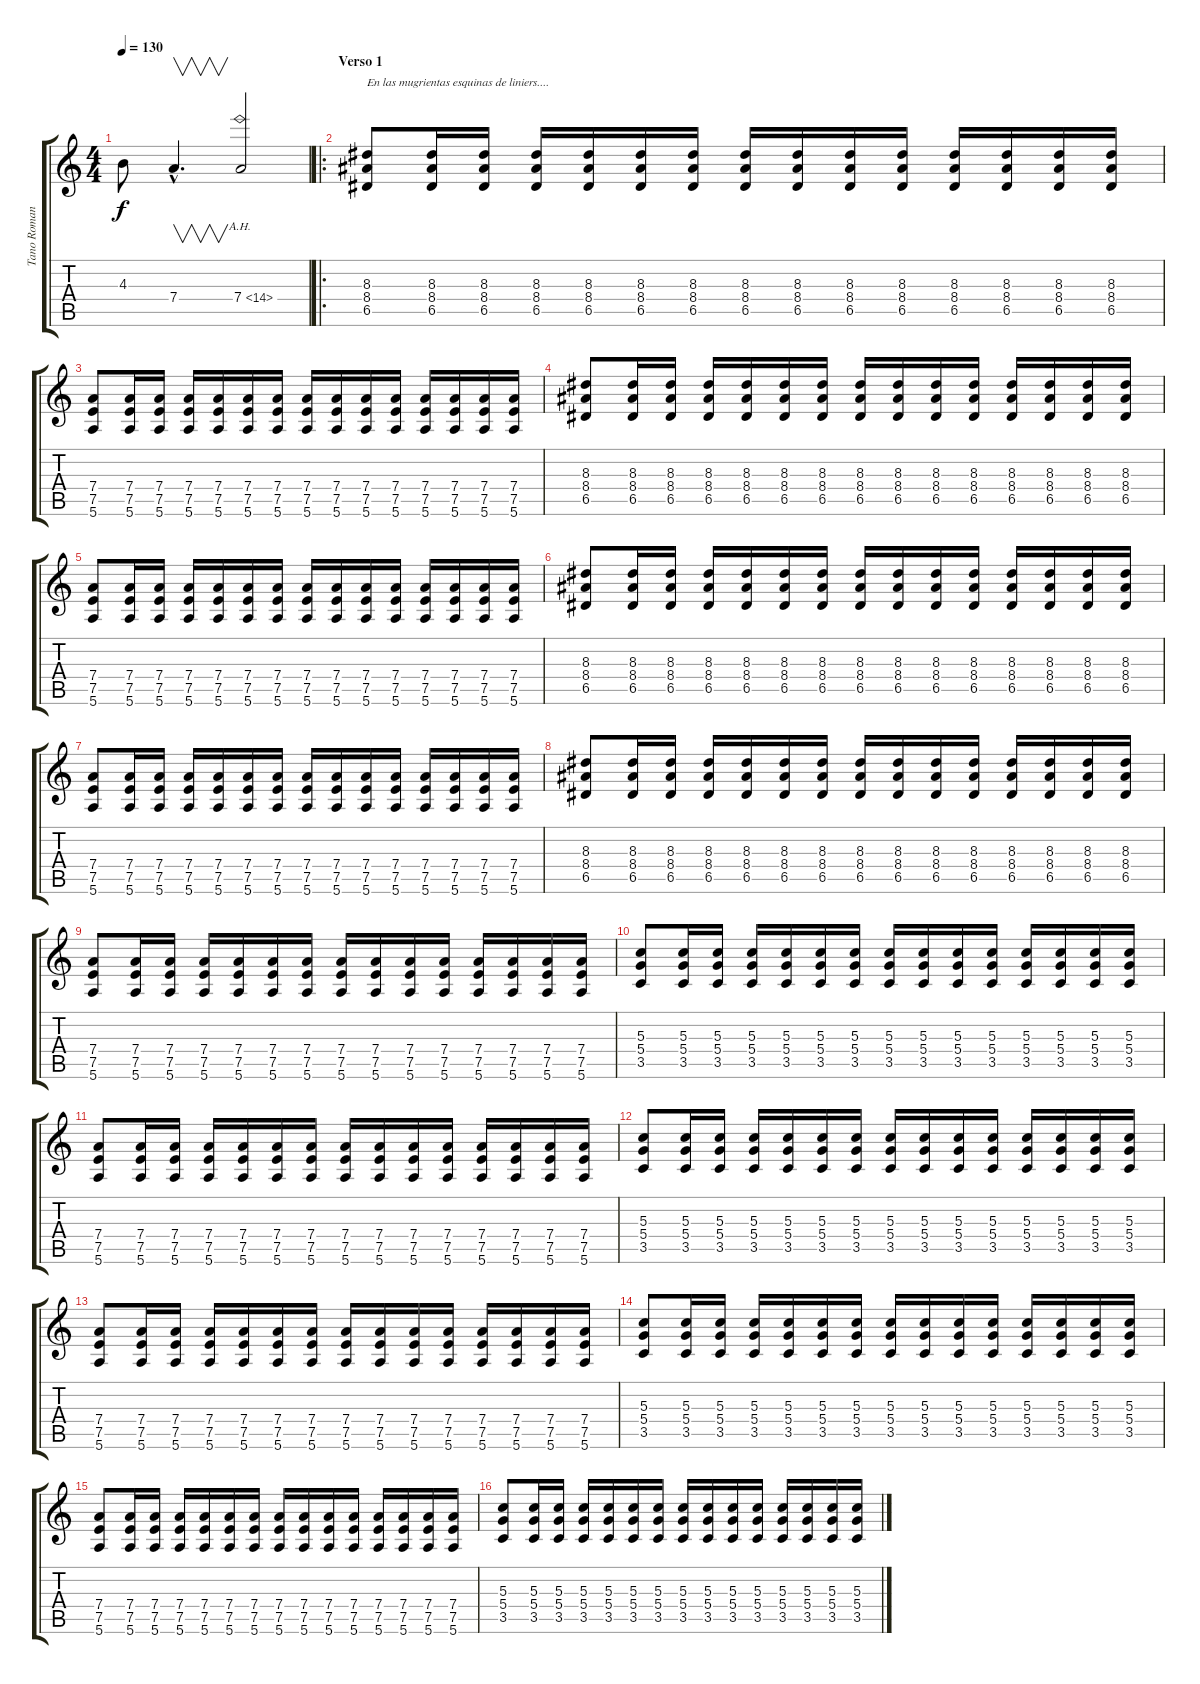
\track ("Tano Romano" "Tano Roman") {instrument overdrivenguitar}
\staff {score tabs}
\tuning (E4 B3 G3 D3 A2 E2) {hide}
\ts (4 4)
\tempo 130
\clef g2
\ks c
4.3.8{dy f} 7.4{hac}.4{v d} 7.4{ah 7}.2 |
\ro
\section ("" "Verso 1")
(8.3 8.4 6.5).8{txt "En las mugrientas esquinas de liniers...."} (8.3 8.4 6.5).16 (8.3 8.4 6.5).16 (8.3 8.4 6.5).16 (8.3 8.4 6.5).16 (8.3 8.4 6.5).16 (8.3 8.4 6.5).16 (8.3 8.4 6.5).16 (8.3 8.4 6.5).16 (8.3 8.4 6.5).16 (8.3 8.4 6.5).16 (8.3 8.4 6.5).16 (8.3 8.4 6.5).16 (8.3 8.4 6.5).16 (8.3 8.4 6.5).16 |
(7.4 7.5 5.6).8 (7.4 7.5 5.6).16 (7.4 7.5 5.6).16 (7.4 7.5 5.6).16 (7.4 7.5 5.6).16 (7.4 7.5 5.6).16 (7.4 7.5 5.6).16 (7.4 7.5 5.6).16 (7.4 7.5 5.6).16 (7.4 7.5 5.6).16 (7.4 7.5 5.6).16 (7.4 7.5 5.6).16 (7.4 7.5 5.6).16 (7.4 7.5 5.6).16 (7.4 7.5 5.6).16 |
(8.3 8.4 6.5).8 (8.3 8.4 6.5).16 (8.3 8.4 6.5).16 (8.3 8.4 6.5).16 (8.3 8.4 6.5).16 (8.3 8.4 6.5).16 (8.3 8.4 6.5).16 (8.3 8.4 6.5).16 (8.3 8.4 6.5).16 (8.3 8.4 6.5).16 (8.3 8.4 6.5).16 (8.3 8.4 6.5).16 (8.3 8.4 6.5).16 (8.3 8.4 6.5).16 (8.3 8.4 6.5).16 |
(7.4 7.5 5.6).8 (7.4 7.5 5.6).16 (7.4 7.5 5.6).16 (7.4 7.5 5.6).16 (7.4 7.5 5.6).16 (7.4 7.5 5.6).16 (7.4 7.5 5.6).16 (7.4 7.5 5.6).16 (7.4 7.5 5.6).16 (7.4 7.5 5.6).16 (7.4 7.5 5.6).16 (7.4 7.5 5.6).16 (7.4 7.5 5.6).16 (7.4 7.5 5.6).16 (7.4 7.5 5.6).16 |
(8.3 8.4 6.5).8 (8.3 8.4 6.5).16 (8.3 8.4 6.5).16 (8.3 8.4 6.5).16 (8.3 8.4 6.5).16 (8.3 8.4 6.5).16 (8.3 8.4 6.5).16 (8.3 8.4 6.5).16 (8.3 8.4 6.5).16 (8.3 8.4 6.5).16 (8.3 8.4 6.5).16 (8.3 8.4 6.5).16 (8.3 8.4 6.5).16 (8.3 8.4 6.5).16 (8.3 8.4 6.5).16 |
(7.4 7.5 5.6).8 (7.4 7.5 5.6).16 (7.4 7.5 5.6).16 (7.4 7.5 5.6).16 (7.4 7.5 5.6).16 (7.4 7.5 5.6).16 (7.4 7.5 5.6).16 (7.4 7.5 5.6).16 (7.4 7.5 5.6).16 (7.4 7.5 5.6).16 (7.4 7.5 5.6).16 (7.4 7.5 5.6).16 (7.4 7.5 5.6).16 (7.4 7.5 5.6).16 (7.4 7.5 5.6).16 |
(8.3 8.4 6.5).8 (8.3 8.4 6.5).16 (8.3 8.4 6.5).16 (8.3 8.4 6.5).16 (8.3 8.4 6.5).16 (8.3 8.4 6.5).16 (8.3 8.4 6.5).16 (8.3 8.4 6.5).16 (8.3 8.4 6.5).16 (8.3 8.4 6.5).16 (8.3 8.4 6.5).16 (8.3 8.4 6.5).16 (8.3 8.4 6.5).16 (8.3 8.4 6.5).16 (8.3 8.4 6.5).16 |
(7.4 7.5 5.6).8 (7.4 7.5 5.6).16 (7.4 7.5 5.6).16 (7.4 7.5 5.6).16 (7.4 7.5 5.6).16 (7.4 7.5 5.6).16 (7.4 7.5 5.6).16 (7.4 7.5 5.6).16 (7.4 7.5 5.6).16 (7.4 7.5 5.6).16 (7.4 7.5 5.6).16 (7.4 7.5 5.6).16 (7.4 7.5 5.6).16 (7.4 7.5 5.6).16 (7.4 7.5 5.6).16 |
(5.3 5.4 3.5).8 (5.3 5.4 3.5).16 (5.3 5.4 3.5).16 (5.3 5.4 3.5).16 (5.3 5.4 3.5).16 (5.3 5.4 3.5).16 (5.3 5.4 3.5).16 (5.3 5.4 3.5).16 (5.3 5.4 3.5).16 (5.3 5.4 3.5).16 (5.3 5.4 3.5).16 (5.3 5.4 3.5).16 (5.3 5.4 3.5).16 (5.3 5.4 3.5).16 (5.3 5.4 3.5).16 |
(7.4 7.5 5.6).8 (7.4 7.5 5.6).16 (7.4 7.5 5.6).16 (7.4 7.5 5.6).16 (7.4 7.5 5.6).16 (7.4 7.5 5.6).16 (7.4 7.5 5.6).16 (7.4 7.5 5.6).16 (7.4 7.5 5.6).16 (7.4 7.5 5.6).16 (7.4 7.5 5.6).16 (7.4 7.5 5.6).16 (7.4 7.5 5.6).16 (7.4 7.5 5.6).16 (7.4 7.5 5.6).16 |
(5.3 5.4 3.5).8 (5.3 5.4 3.5).16 (5.3 5.4 3.5).16 (5.3 5.4 3.5).16 (5.3 5.4 3.5).16 (5.3 5.4 3.5).16 (5.3 5.4 3.5).16 (5.3 5.4 3.5).16 (5.3 5.4 3.5).16 (5.3 5.4 3.5).16 (5.3 5.4 3.5).16 (5.3 5.4 3.5).16 (5.3 5.4 3.5).16 (5.3 5.4 3.5).16 (5.3 5.4 3.5).16 |
(7.4 7.5 5.6).8 (7.4 7.5 5.6).16 (7.4 7.5 5.6).16 (7.4 7.5 5.6).16 (7.4 7.5 5.6).16 (7.4 7.5 5.6).16 (7.4 7.5 5.6).16 (7.4 7.5 5.6).16 (7.4 7.5 5.6).16 (7.4 7.5 5.6).16 (7.4 7.5 5.6).16 (7.4 7.5 5.6).16 (7.4 7.5 5.6).16 (7.4 7.5 5.6).16 (7.4 7.5 5.6).16 |
(5.3 5.4 3.5).8 (5.3 5.4 3.5).16 (5.3 5.4 3.5).16 (5.3 5.4 3.5).16 (5.3 5.4 3.5).16 (5.3 5.4 3.5).16 (5.3 5.4 3.5).16 (5.3 5.4 3.5).16 (5.3 5.4 3.5).16 (5.3 5.4 3.5).16 (5.3 5.4 3.5).16 (5.3 5.4 3.5).16 (5.3 5.4 3.5).16 (5.3 5.4 3.5).16 (5.3 5.4 3.5).16 |
(7.4 7.5 5.6).8 (7.4 7.5 5.6).16 (7.4 7.5 5.6).16 (7.4 7.5 5.6).16 (7.4 7.5 5.6).16 (7.4 7.5 5.6).16 (7.4 7.5 5.6).16 (7.4 7.5 5.6).16 (7.4 7.5 5.6).16 (7.4 7.5 5.6).16 (7.4 7.5 5.6).16 (7.4 7.5 5.6).16 (7.4 7.5 5.6).16 (7.4 7.5 5.6).16 (7.4 7.5 5.6).16 |
(5.3 5.4 3.5).8 (5.3 5.4 3.5).16 (5.3 5.4 3.5).16 (5.3 5.4 3.5).16 (5.3 5.4 3.5).16 (5.3 5.4 3.5).16 (5.3 5.4 3.5).16 (5.3 5.4 3.5).16 (5.3 5.4 3.5).16 (5.3 5.4 3.5).16 (5.3 5.4 3.5).16 (5.3 5.4 3.5).16 (5.3 5.4 3.5).16 (5.3 5.4 3.5).16 (5.3 5.4 3.5).16
